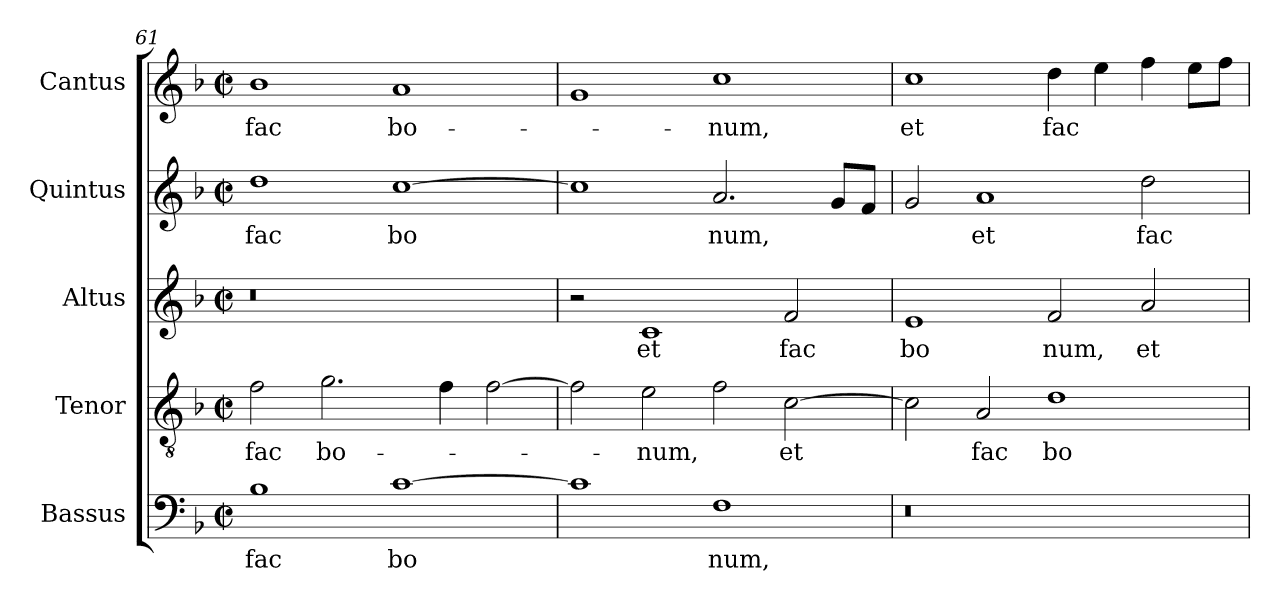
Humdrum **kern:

**kern	**text	**kern	**text	**kern	**text	**kern	**text	**kern	**text
*part5	*part5	*part4	*part4	*part3	*part3	*part2	*part2	*part1	*part1
*staff5	*staff5	*staff4	*staff4	*staff3	*staff3	*staff2	*staff2	*staff1	*staff1
*I"Bassus	*	*I"Tenor	*	*I"Altus	*	*I"Quintus	*	*I"Cantus	*
*clefF4	*	*clefGv2	*	*clefG2	*	*clefG2	*	*clefG2	*
*k[b-]	*	*k[b-]	*	*k[b-]	*	*k[b-]	*	*k[b-]	*
*F:	*	*F:	*	*F:	*	*F:	*	*F:	*
*M2/2	*	*M2/2	*	*M2/2	*	*M2/2	*	*M2/2	*
*met(c|)	*	*met(c|)	*	*met(c|)	*	*met(c|)	*	*met(c|)	*
=61	=61	=61	=61	=61	=61	=61	=61	=61	=61
!	!LO:LY:b:cj	!	!LO:LY:b:cj	!	!	!	!LO:LY:b:cj	!	!LO:LY:b:cj
1B-	fac	2f\	fac	0r	.	1dd	fac	1b-	fac
!	!	!	!LO:LY:b:cj	!	!	!	!	!	!
.	.	2.g\	bo-	.	.	.	.	.	.
!	!LO:LY:b:cj	!	!	!	!	!	!LO:LY:b:cj	!	!LO:LY:b:cj
[>1c	bo	.	.	.	.	[>1cc	bo	1a	bo-
.	.	4f\	.	.	.	.	.	.	.
.	.	[>2f\	.	.	.	.	.	.	.
=62	=62	=62	=62	=62	=62	=62	=62	=62	=62
1c]	.	2f\]	.	2r	.	1cc]	.	1g	.
!	!	!	!LO:LY:b	!	!LO:LY:b:cj	!	!	!	!
.	.	2e\	-num,	1c	et	.	.	.	.
!	!LO:LY:b:cj	!	!	!	!	!	!LO:LY:b	!	!LO:LY:b:cj
1F	num,	2f\	.	.	.	2.a/	num,	1cc	-num,
!	!	!	!LO:LY:b:cj	!	!LO:LY:b:cj	!	!	!	!
.	.	[>2c\	et	2f/	fac	.	.	.	.
.	.	.	.	.	.	8g/L	.	.	.
.	.	.	.	.	.	8f/J	.	.	.
=63	=63	=63	=63	=63	=63	=63	=63	=63	=63
!	!	!	!	!	!LO:LY:b:cj	!	!	!	!LO:LY:b:cj
0r	.	2c\]	.	1e	bo	2g/	.	1cc	et
!	!	!	!LO:LY:b:cj	!	!	!	!LO:LY:b:cj	!	!
.	.	2A/	fac	.	.	1a	et	.	.
!	!	!	!LO:LY:b:cj	!	!LO:LY:b:cj	!	!	!	!LO:LY:b
.	.	1d	bo-	2f/	num,	.	.	4dd\	fac
.	.	.	.	.	.	.	.	4ee\	.
!	!	!	!	!	!LO:LY:b:cj	!	!LO:LY:b:cj	!	!
.	.	.	.	2a/	et	2dd\	fac	4ff\	.
.	.	.	.	.	.	.	.	8ee\L	.
.	.	.	.	.	.	.	.	8ff\J	.
=	=	=	=	=	=	=	=	=	=
*-	*-	*-	*-	*-	*-	*-	*-	*-	*-
